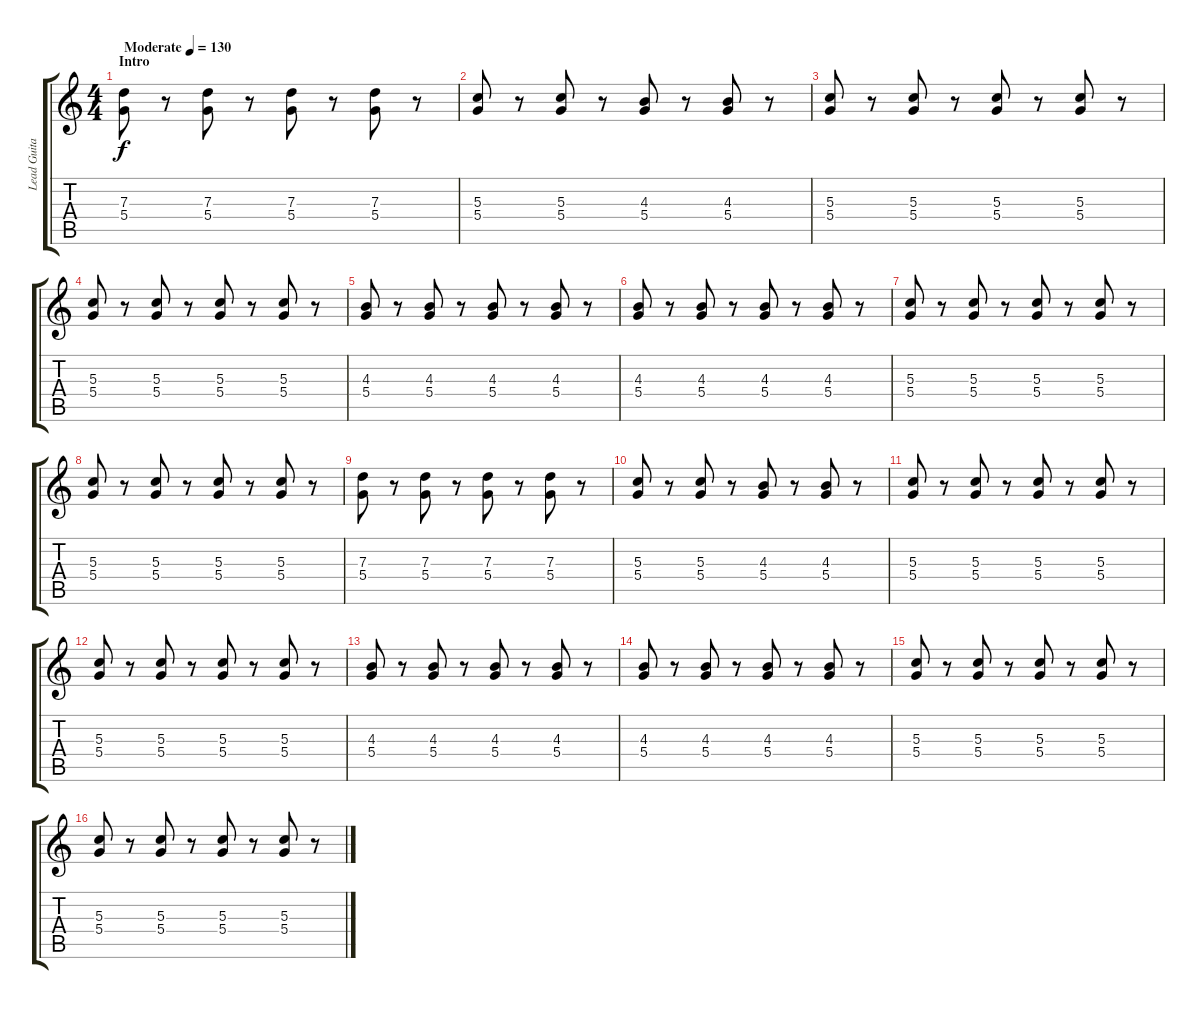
\track ("Lead Guitar" "Lead Guita") {instrument overdrivenguitar}
\staff {score tabs}
\tuning (E4 B3 G3 D3 A2 E2) {hide}
\ts (4 4)
\section ("" "Intro")
\tempo (130 "Moderate")
\clef g2
\ks c
(7.3 5.4).8{dy f instrument overdrivenguitar} r.8 (7.3 5.4).8 r.8 (7.3 5.4).8 r.8 (7.3 5.4).8 r.8 |
(5.3 5.4).8 r.8 (5.3 5.4).8 r.8 (4.3 5.4).8 r.8 (4.3 5.4).8 r.8 |
(5.3 5.4).8 r.8 (5.3 5.4).8 r.8 (5.3 5.4).8 r.8 (5.3 5.4).8 r.8 |
(5.3 5.4).8 r.8 (5.3 5.4).8 r.8 (5.3 5.4).8 r.8 (5.3 5.4).8 r.8 |
(4.3 5.4).8 r.8 (4.3 5.4).8 r.8 (4.3 5.4).8 r.8 (4.3 5.4).8 r.8 |
(4.3 5.4).8 r.8 (4.3 5.4).8 r.8 (4.3 5.4).8 r.8 (4.3 5.4).8 r.8 |
(5.3 5.4).8 r.8 (5.3 5.4).8 r.8 (5.3 5.4).8 r.8 (5.3 5.4).8 r.8 |
(5.3 5.4).8 r.8 (5.3 5.4).8 r.8 (5.3 5.4).8 r.8 (5.3 5.4).8 r.8 |
\section ("" "")
(7.3 5.4).8 r.8 (7.3 5.4).8 r.8 (7.3 5.4).8 r.8 (7.3 5.4).8 r.8 |
(5.3 5.4).8 r.8 (5.3 5.4).8 r.8 (4.3 5.4).8 r.8 (4.3 5.4).8 r.8 |
(5.3 5.4).8 r.8 (5.3 5.4).8 r.8 (5.3 5.4).8 r.8 (5.3 5.4).8 r.8 |
(5.3 5.4).8 r.8 (5.3 5.4).8 r.8 (5.3 5.4).8 r.8 (5.3 5.4).8 r.8 |
(4.3 5.4).8 r.8 (4.3 5.4).8 r.8 (4.3 5.4).8 r.8 (4.3 5.4).8 r.8 |
(4.3 5.4).8 r.8 (4.3 5.4).8 r.8 (4.3 5.4).8 r.8 (4.3 5.4).8 r.8 |
(5.3 5.4).8 r.8 (5.3 5.4).8 r.8 (5.3 5.4).8 r.8 (5.3 5.4).8 r.8 |
(5.3 5.4).8 r.8 (5.3 5.4).8 r.8 (5.3 5.4).8 r.8 (5.3 5.4).8 r.8
